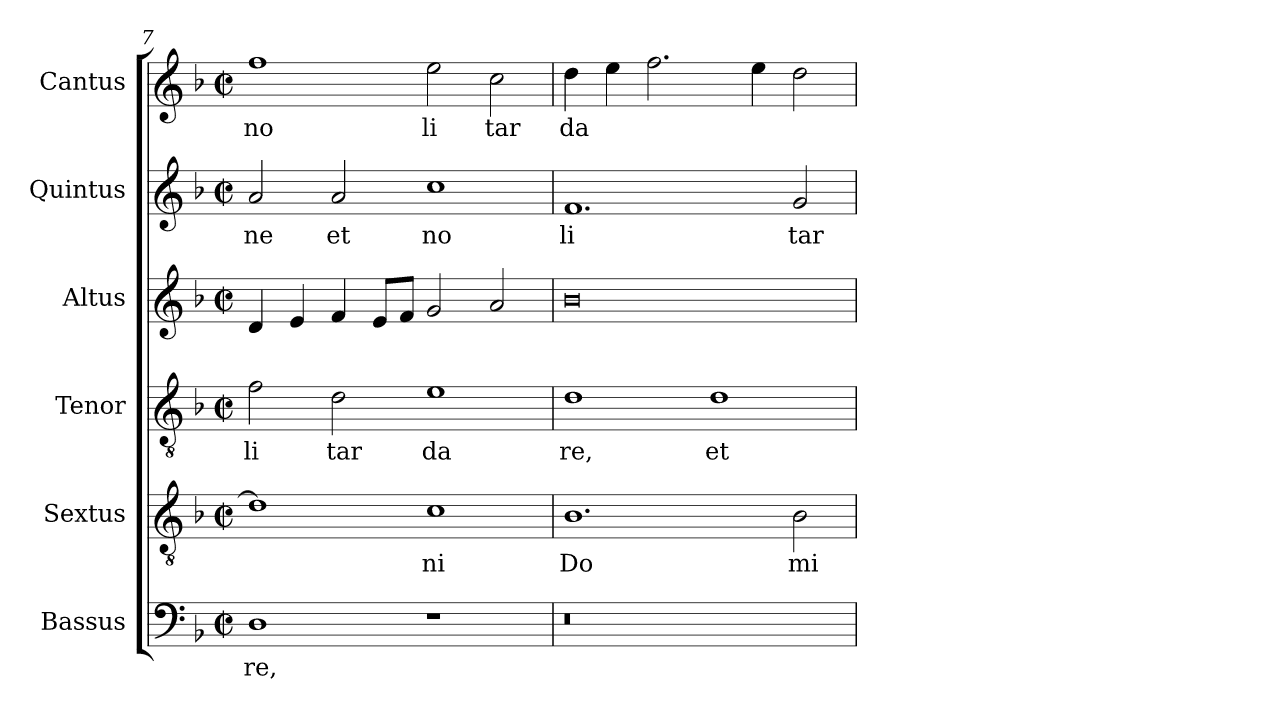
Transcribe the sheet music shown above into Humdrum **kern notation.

**kern	**text	**kern	**text	**kern	**text	**kern	**kern	**text	**kern	**text
*part6	*part6	*part5	*part5	*part4	*part4	*part3	*part2	*part2	*part1	*part1
*staff6	*staff6	*staff5	*staff5	*staff4	*staff4	*staff3	*staff2	*staff2	*staff1	*staff1
*I"Bassus	*	*I"Sextus	*	*I"Tenor	*	*I"Altus	*I"Quintus	*	*I"Cantus	*
!!LO:LB:g=z
*clefF4	*	*clefGv2	*	*clefGv2	*	*clefG2	*clefG2	*	*clefG2	*
*k[b-]	*	*k[b-]	*	*k[b-]	*	*k[b-]	*k[b-]	*	*k[b-]	*
*F:	*	*F:	*	*F:	*	*F:	*F:	*	*F:	*
*M2/2	*	*M2/2	*	*M2/2	*	*M2/2	*M2/2	*	*M2/2	*
*met(c|)	*	*met(c|)	*	*met(c|)	*	*met(c|)	*met(c|)	*	*met(c|)	*
=7	=7	=7	=7	=7	=7	=7	=7	=7	=7	=7
!	!LO:LY:b:cj	!	!	!	!LO:LY:b:cj	!	!	!LO:LY:b:cj	!	!LO:LY:b:cj
1D	re,	1d]	.	2f\	-li	4d/	2a/	ne	1ff	no
.	.	.	.	.	.	4e/	.	.	.	.
!	!	!	!	!	!LO:LY:b:cj	!	!	!LO:LY:b:cj	!	!
.	.	.	.	2d\	tar	4f/	2a/	et	.	.
.	.	.	.	.	.	8e/L	.	.	.	.
.	.	.	.	.	.	8f/J	.	.	.	.
!	!	!	!LO:LY:b:cj	!	!LO:LY:b:cj	!	!	!LO:LY:b:cj	!	!LO:LY:b:cj
1r	.	1c	ni	1e	da	2g/	1cc	no	2ee\	li
!	!	!	!	!	!	!	!	!	!	!LO:LY:b:cj
.	.	.	.	.	.	2a/	.	.	2cc\	tar
=8	=8	=8	=8	=8	=8	=8	=8	=8	=8	=8
!	!	!	!LO:LY:b:cj	!	!LO:LY:b:cj	!	!	!LO:LY:b:cj	!	!LO:LY:b
0r	.	1.B-	Do	1d	re,	0b-	1.f	li	4dd\	da
.	.	.	.	.	.	.	.	.	4ee\	.
.	.	.	.	.	.	.	.	.	2.ff\	.
!	!	!	!	!	!LO:LY:b:cj	!	!	!	!	!
.	.	.	.	1d	et	.	.	.	.	.
.	.	.	.	.	.	.	.	.	4ee\	.
!	!	!	!LO:LY:b:cj	!	!	!	!	!LO:LY:b:cj	!	!
.	.	2B-\	mi	.	.	.	2g/	tar	2dd\	.
=	=	=	=	=	=	=	=	=	=	=
*-	*-	*-	*-	*-	*-	*-	*-	*-	*-	*-
